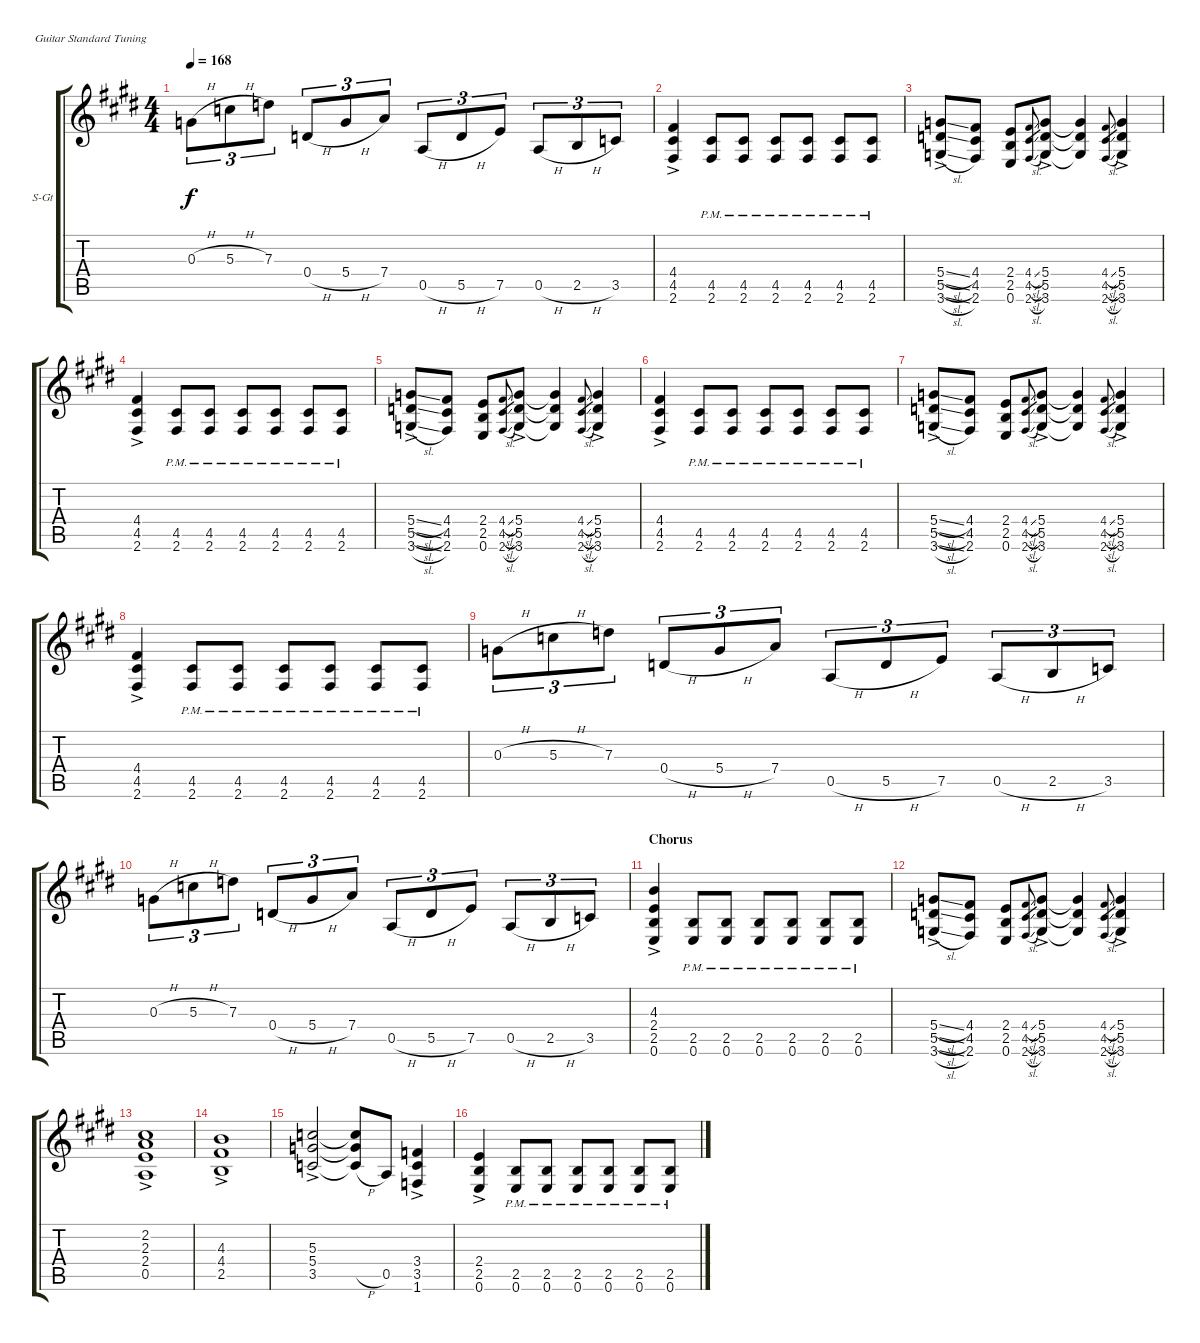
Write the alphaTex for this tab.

\bracketExtendMode groupsimilarinstruments
\firstSystemTrackNameOrientation horizontal
\otherSystemsTrackNameOrientation horizontal
\track ("Guitar I" "S-Gt") {instrument acousticguitarsteel}
\staff {score tabs}
\tuning (E4 B3 G3 D3 A2 E2)
\ts (4 4)
\tempo 168
\clef g2
\scale
1.07818
\ks e
0.3{h}.8{tu (3 2) dy f} 5.3{h}.8{tu (3 2)} 7.3.8{tu (3 2)} 0.4{h}.8{tu (3 2)} 5.4{h}.8{tu (3 2)} 7.4.8{tu (3 2)} 0.5{h}.8{tu (3 2)} 5.5{h}.8{tu (3 2)} 7.5.8{tu (3 2)} 0.5{h}.8{tu (3 2)} 2.5{h}.8{tu (3 2)} 3.5.8{tu (3 2)} |
\scale
0.921816 (4.4 4.5 2.6{ac}).4 (4.5{pm} 2.6{pm}).8 (4.5{pm} 2.6{pm}).8 (4.5{pm} 2.6{pm}).8 (4.5{pm} 2.6{pm}).8 (4.5{pm} 2.6{pm}).8 (4.5{pm} 2.6{pm}).8 |
\scale
1.07818 (5.4{sl} 5.5{sl} 3.6{sl ac}).8 (4.4 4.5 2.6).8 (2.5 0.6 2.4).8 (4.4{sl} 4.5{sl} 2.6{sl}).8{gr} (5.4 5.5 3.6{ac}).8 (5.4{t} 5.5{t} 3.6{t}).4 (4.4{sl} 4.5{sl} 2.6{sl}).8{gr} (5.4 5.5 3.6{ac}).4 |
\scale
0.921816 (4.4 4.5 2.6{ac}).4 (4.5{pm} 2.6{pm}).8 (4.5{pm} 2.6{pm}).8 (4.5{pm} 2.6{pm}).8 (4.5{pm} 2.6{pm}).8 (4.5{pm} 2.6{pm}).8 (4.5{pm} 2.6{pm}).8 |
\scale
1.07818 (5.4{sl} 5.5{sl} 3.6{sl ac}).8 (4.4 4.5 2.6).8 (2.5 0.6 2.4).8 (4.4{sl} 4.5{sl} 2.6{sl}).8{gr} (5.4 5.5 3.6{ac}).8 (5.4{t} 5.5{t} 3.6{t}).4 (4.4{sl} 4.5{sl} 2.6{sl}).8{gr} (5.4 5.5 3.6{ac}).4 |
\scale
0.921816 (4.4 4.5 2.6{ac}).4 (4.5{pm} 2.6{pm}).8 (4.5{pm} 2.6{pm}).8 (4.5{pm} 2.6{pm}).8 (4.5{pm} 2.6{pm}).8 (4.5{pm} 2.6{pm}).8 (4.5{pm} 2.6{pm}).8 |
\scale
1.07818 (5.4{sl} 5.5{sl} 3.6{sl ac}).8 (4.4 4.5 2.6).8 (2.5 0.6 2.4).8 (4.4{sl} 4.5{sl} 2.6{sl}).8{gr} (5.4 5.5 3.6{ac}).8 (5.4{t} 5.5{t} 3.6{t}).4 (4.4{sl} 4.5{sl} 2.6{sl}).8{gr} (5.4 5.5 3.6{ac}).4 |
\scale
0.921816 (4.4 4.5 2.6{ac}).4 (4.5{pm} 2.6{pm}).8 (4.5{pm} 2.6{pm}).8 (4.5{pm} 2.6{pm}).8 (4.5{pm} 2.6{pm}).8 (4.5{pm} 2.6{pm}).8 (4.5{pm} 2.6{pm}).8 |
\scale
1.07818 0.3{h}.8{tu (3 2)} 5.3{h}.8{tu (3 2)} 7.3.8{tu (3 2)} 0.4{h}.8{tu (3 2)} 5.4{h}.8{tu (3 2)} 7.4.8{tu (3 2)} 0.5{h}.8{tu (3 2)} 5.5{h}.8{tu (3 2)} 7.5.8{tu (3 2)} 0.5{h}.8{tu (3 2)} 2.5{h}.8{tu (3 2)} 3.5.8{tu (3 2)} |
\scale
0.921816 0.3{h}.8{tu (3 2)} 5.3{h}.8{tu (3 2)} 7.3.8{tu (3 2)} 0.4{h}.8{tu (3 2)} 5.4{h}.8{tu (3 2)} 7.4.8{tu (3 2)} 0.5{h}.8{tu (3 2)} 5.5{h}.8{tu (3 2)} 7.5.8{tu (3 2)} 0.5{h}.8{tu (3 2)} 2.5{h}.8{tu (3 2)} 3.5.8{tu (3 2)} |
\section ("" "Chorus")
\scale
1.07818 (2.4 2.5 0.6 4.3{ac}).4 (2.5{pm} 0.6{pm}).8 (2.5{pm} 0.6{pm}).8 (2.5{pm} 0.6{pm}).8 (2.5{pm} 0.6{pm}).8 (2.5{pm} 0.6{pm}).8 (2.5{pm} 0.6{pm}).8 |
\scale
0.921816 (5.4{sl} 5.5{sl} 3.6{sl ac}).8 (4.4 4.5 2.6).8 (2.5 0.6 2.4).8 (4.4{sl} 4.5{sl} 2.6{sl}).8{gr} (5.4 5.5 3.6{ac}).8 (5.4{t} 5.5{t} 3.6{t}).4 (4.4{sl} 4.5{sl} 2.6{sl}).8{gr} (5.4 5.5 3.6{ac}).4 |
\scale
1.07818 (2.3 2.4 0.5 2.2{ac}).1 |
\scale
0.921816 (4.3 4.4 2.5{ac}).1 |
\scale
1.07818 (5.3 5.4 3.5{ac}).2 (5.3{t} 5.4{t} 3.5{h t}).8 0.5.8 (1.6{ac} 3.5 3.4).4 |
\scale
0.921816 (2.4 2.5 0.6{ac}).4 (2.5{pm} 0.6{pm}).8 (2.5{pm} 0.6{pm}).8 (2.5{pm} 0.6{pm}).8 (2.5{pm} 0.6{pm}).8 (2.5{pm} 0.6{pm}).8 (2.5{pm} 0.6{pm}).8
